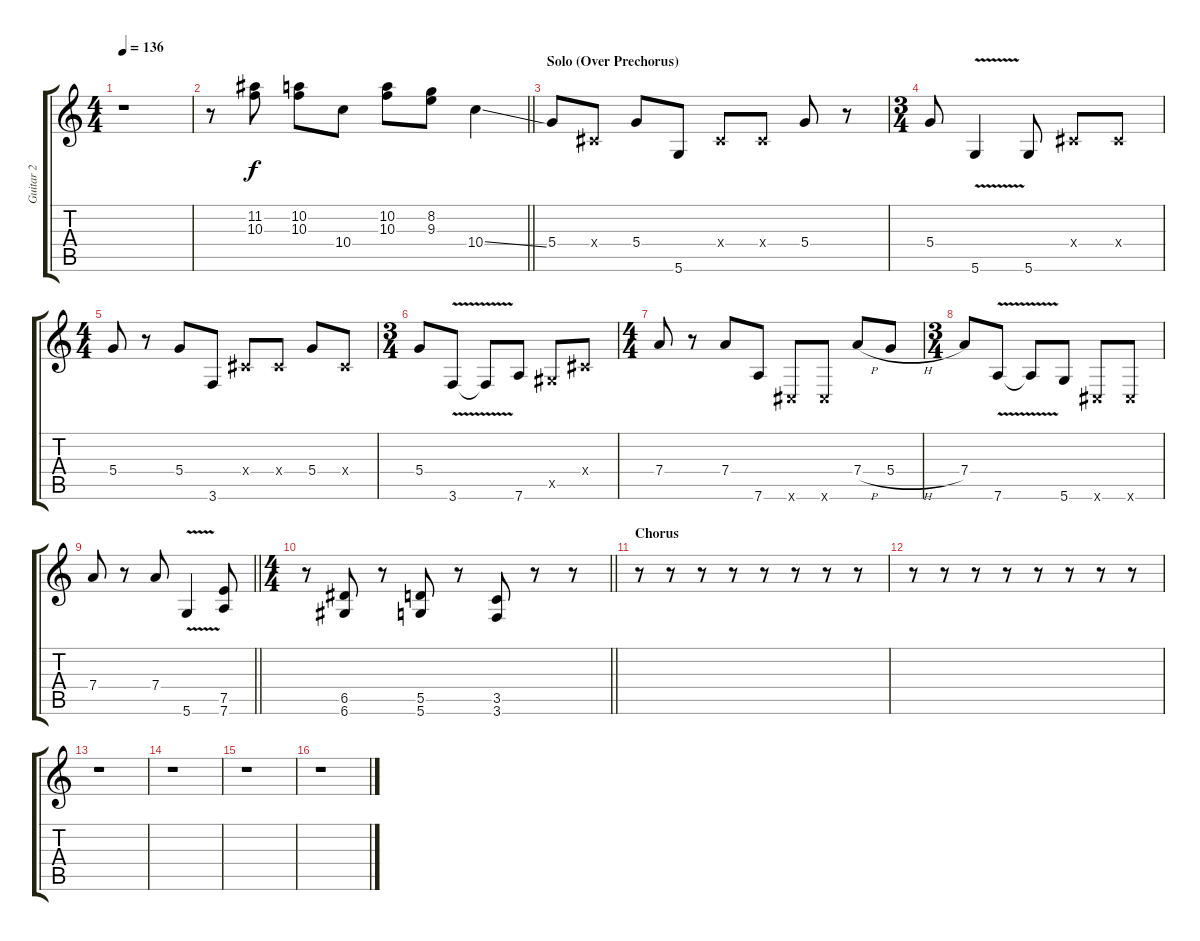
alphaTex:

\track ("Guitar 2" "Guitar 2") {instrument distortionguitar}
\staff {score tabs}
\tuning (E4 B3 G3 D3 A2 D2) {hide}
\ts (4 4)
\tempo 136
\clef g2
\ks c
r.1{dy f} |
\barLineRight lightlight
r.8 (11.2 10.3).8 (10.2 10.3).8 10.4.8 (10.2 10.3).8 (8.2 9.3).8 10.4{ss}.4 |
\section ("" "Solo (Over Prechorus)")
5.4.8 -1.4{x}.8 5.4.8 5.6.8 -1.4{x}.8 -1.4{x}.8 5.4.8 r.8 |
\ts (3 4)
5.4.8 5.6{v}.4 5.6.8 -1.4{x}.8 -1.4{x}.8 |
\ts (4 4)
5.4.8 r.8 5.4.8 3.6.8 -1.4{x}.8 -1.4{x}.8 5.4.8 -1.4{x}.8 |
\ts (3 4)
5.4.8 3.6{v}.8 3.6{t}.8 7.6.8 -1.5{x}.8 -1.4{x}.8 |
\ts (4 4)
7.4.8 r.8 7.4.8 7.6.8 -1.6{x}.8 -1.6{x}.8 7.4{h}.8 5.4{h}.8 |
\ts (3 4)
7.4.8 7.6{v}.8 7.6{t}.8 5.6.8 -1.6{x}.8 -1.6{x}.8 |
\barLineRight lightlight
7.4.8 r.8 7.4.8 5.6{v}.4 (7.5 7.6).8 |
\ts (4 4)
\barLineRight lightlight
r.8 (6.5 6.6).8 r.8 (5.5 5.6).8 r.8 (3.5 3.6).8 r.8 r.8 |
\section ("" "Chorus")
r.8 r.8 r.8 r.8 r.8 r.8 r.8 r.8 |
r.8 r.8 r.8 r.8 r.8 r.8 r.8 r.8 |
r.1 |
r.1 |
r.1 |
r.1
